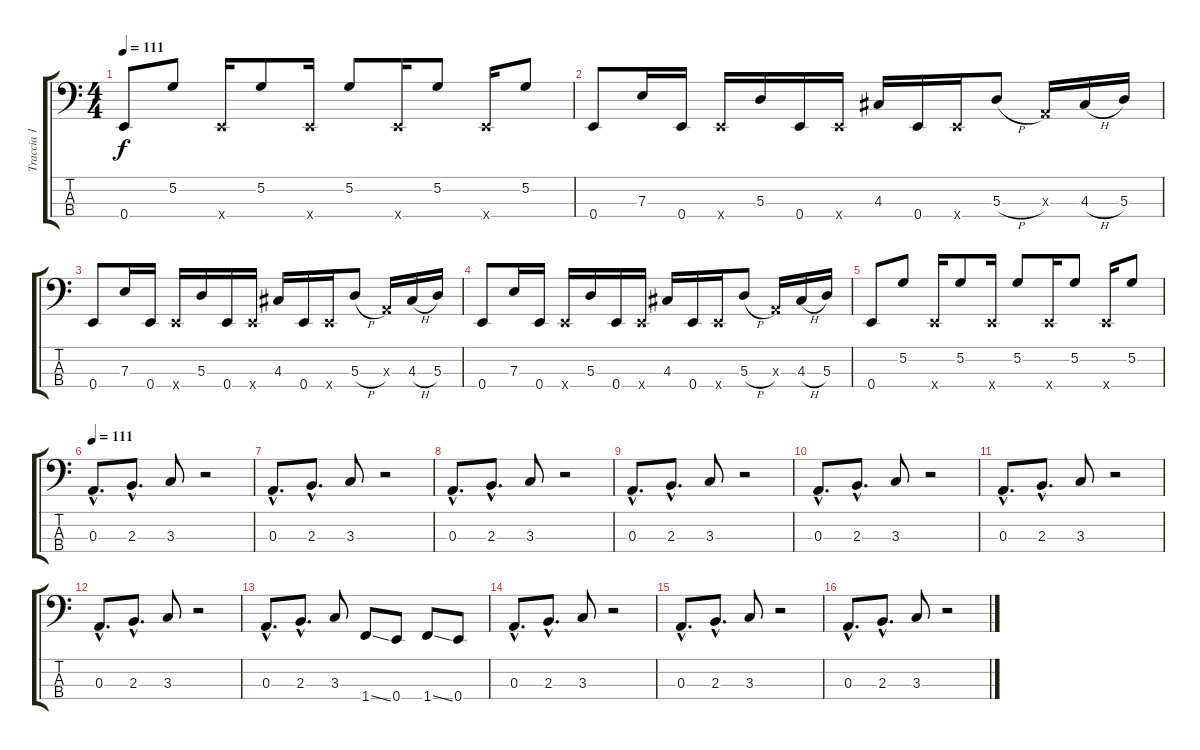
\track ("Traccia 1" "Traccia 1") {instrument electricbassfinger}
\staff {score tabs}
\tuning (G2 D2 A1 E1) {hide}
\ts (4 4)
\tempo 111
\clef f4
\ks c
0.4.8{dy f} 5.2.8 0.4{x}.16 5.2.8 0.4{x}.16 5.2.8 0.4{x}.16 5.2.8 0.4{x}.16 5.2.8 |
0.4.8 7.3.16 0.4.16 0.4{x}.16 5.3.16 0.4.16 0.4{x}.16 4.3.16 0.4.16 0.4{x}.16 5.3{h}.8 0.3{x}.16 4.3{h}.16 5.3.16 |
0.4.8 7.3.16 0.4.16 0.4{x}.16 5.3.16 0.4.16 0.4{x}.16 4.3.16 0.4.16 0.4{x}.16 5.3{h}.8 0.3{x}.16 4.3{h}.16 5.3.16 |
0.4.8 7.3.16 0.4.16 0.4{x}.16 5.3.16 0.4.16 0.4{x}.16 4.3.16 0.4.16 0.4{x}.16 5.3{h}.8 0.3{x}.16 4.3{h}.16 5.3.16 |
0.4.8 5.2.8 0.4{x}.16 5.2.8 0.4{x}.16 5.2.8 0.4{x}.16 5.2.8 0.4{x}.16 5.2.8 |
\tempo 111
0.3{hac}.8{d instrument electricbassfinger} 2.3{hac}.8{d} 3.3.8 r.2 |
0.3{hac}.8{d} 2.3{hac}.8{d} 3.3.8 r.2 |
0.3{hac}.8{d} 2.3{hac}.8{d} 3.3.8 r.2 |
0.3{hac}.8{d} 2.3{hac}.8{d} 3.3.8 r.2 |
0.3{hac}.8{d} 2.3{hac}.8{d} 3.3.8 r.2 |
0.3{hac}.8{d} 2.3{hac}.8{d} 3.3.8 r.2 |
0.3{hac}.8{d} 2.3{hac}.8{d} 3.3.8 r.2 |
0.3{hac}.8{d} 2.3{hac}.8{d} 3.3.8 1.4{ss}.8 0.4.8 1.4{ss}.8 0.4.8 |
0.3{hac}.8{d} 2.3{hac}.8{d} 3.3.8 r.2 |
0.3{hac}.8{d} 2.3{hac}.8{d} 3.3.8 r.2 |
0.3{hac}.8{d} 2.3{hac}.8{d} 3.3.8 r.2
